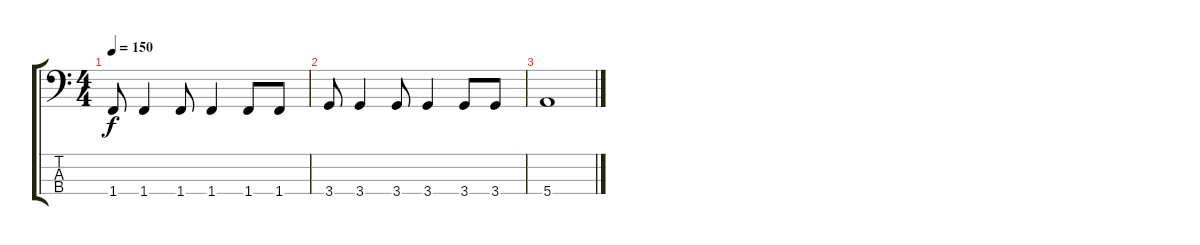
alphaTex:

\track "" {instrument electricbassfinger}
\staff {score tabs}
\tuning (G2 D2 A1 E1) {hide}
\ts (4 4)
\tempo 150
\clef f4
\ks c
1.4.8{dy f} 1.4.4 1.4.8 1.4.4 1.4.8 1.4.8 |
3.4.8 3.4.4 3.4.8 3.4.4 3.4.8 3.4.8 |
5.4.1
